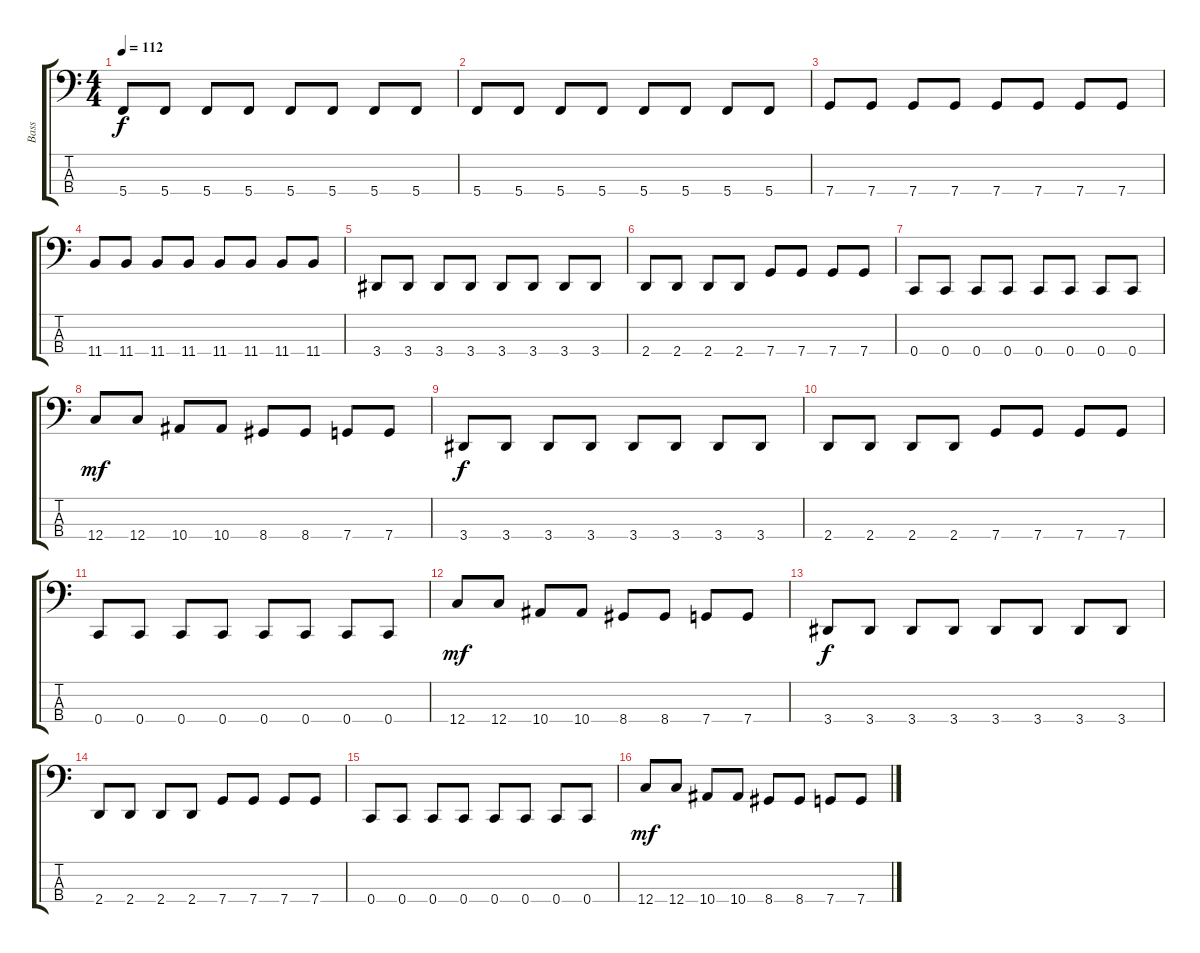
\track ("Bass" "Bass") {instrument electricbassfinger}
\staff {score tabs}
\tuning (F2 C2 G1 C1) {hide}
\ts (4 4)
\tempo 112
\clef f4
\ks c
5.4.8{dy f} 5.4.8 5.4.8 5.4.8 5.4.8 5.4.8 5.4.8 5.4.8 |
5.4.8 5.4.8 5.4.8 5.4.8 5.4.8 5.4.8 5.4.8 5.4.8 |
7.4.8 7.4.8 7.4.8 7.4.8 7.4.8 7.4.8 7.4.8 7.4.8 |
11.4.8 11.4.8 11.4.8 11.4.8 11.4.8 11.4.8 11.4.8 11.4.8 |
3.4.8 3.4.8 3.4.8 3.4.8 3.4.8 3.4.8 3.4.8 3.4.8 |
2.4.8 2.4.8 2.4.8 2.4.8 7.4.8 7.4.8 7.4.8 7.4.8 |
0.4.8 0.4.8 0.4.8 0.4.8 0.4.8 0.4.8 0.4.8 0.4.8 |
12.4.8{dy mf} 12.4.8 10.4.8 10.4.8 8.4.8 8.4.8 7.4.8 7.4.8 |
3.4.8{dy f} 3.4.8 3.4.8 3.4.8 3.4.8 3.4.8 3.4.8 3.4.8 |
2.4.8 2.4.8 2.4.8 2.4.8 7.4.8 7.4.8 7.4.8 7.4.8 |
0.4.8 0.4.8 0.4.8 0.4.8 0.4.8 0.4.8 0.4.8 0.4.8 |
12.4.8{dy mf} 12.4.8 10.4.8 10.4.8 8.4.8 8.4.8 7.4.8 7.4.8 |
3.4.8{dy f} 3.4.8 3.4.8 3.4.8 3.4.8 3.4.8 3.4.8 3.4.8 |
2.4.8 2.4.8 2.4.8 2.4.8 7.4.8 7.4.8 7.4.8 7.4.8 |
0.4.8 0.4.8 0.4.8 0.4.8 0.4.8 0.4.8 0.4.8 0.4.8 |
12.4.8{dy mf} 12.4.8 10.4.8 10.4.8 8.4.8 8.4.8 7.4.8 7.4.8
